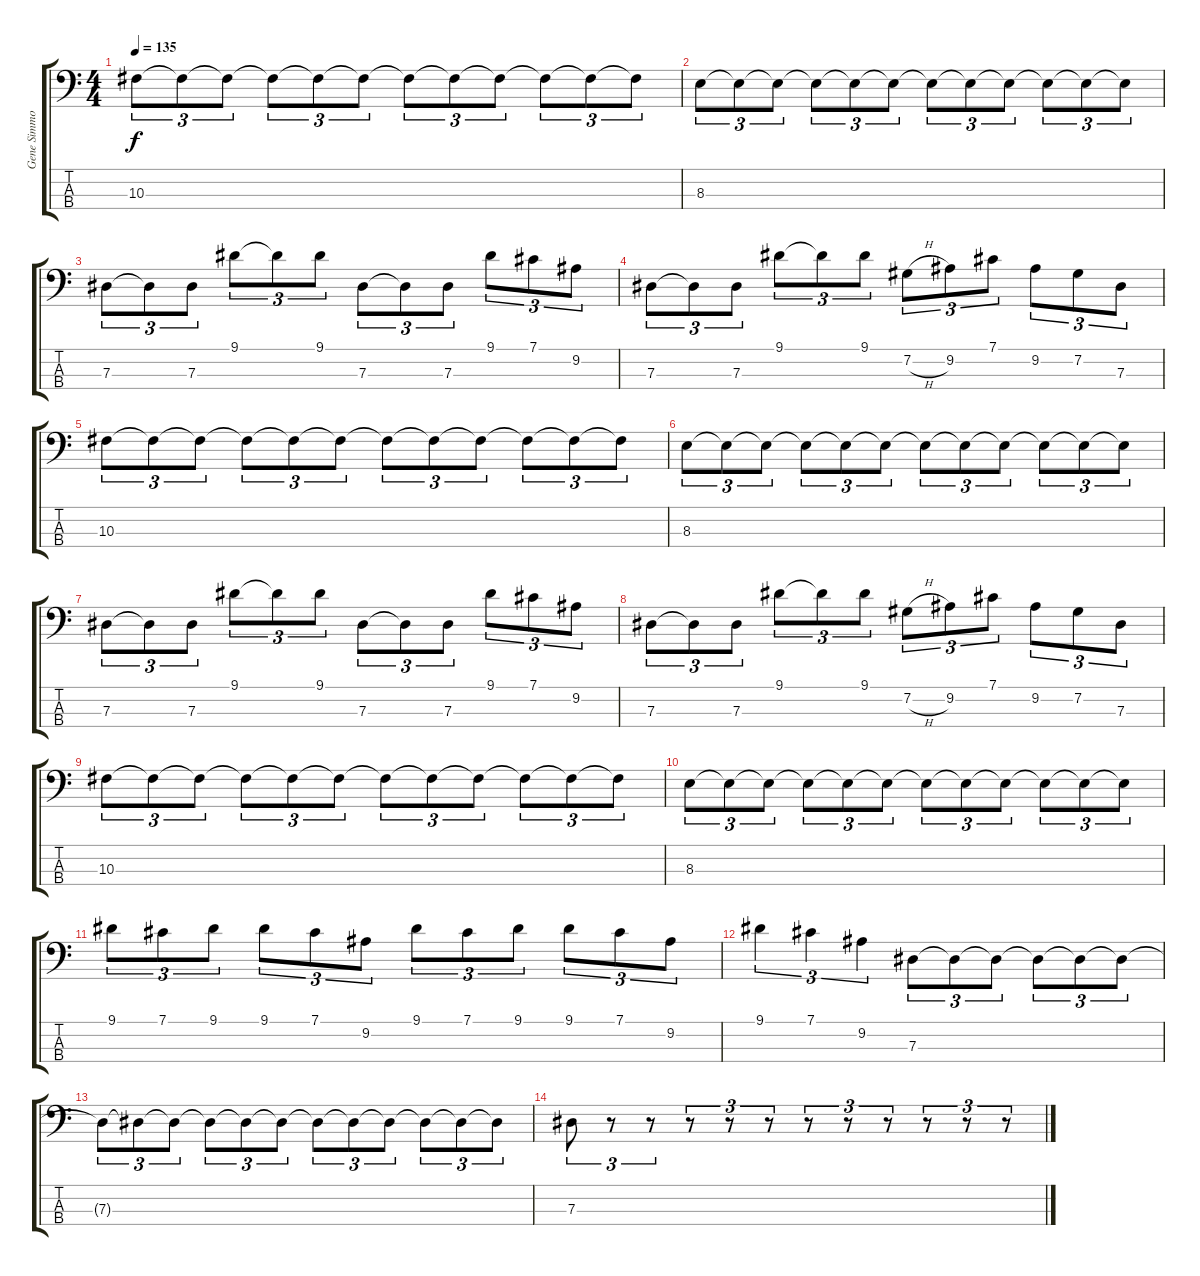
\track ("Gene Simmons" "Gene Simmo") {instrument electricbasspick}
\staff {score tabs}
\tuning (Gb2 Db2 Ab1 Eb1) {hide}
\ts (4 4)
\tempo 135
\clef f4
\ks c
10.3.8{tu (3 2) dy f} 10.3{t}.8{tu (3 2)} 10.3{t}.8{tu (3 2)} 10.3{t}.8{tu (3 2)} 10.3{t}.8{tu (3 2)} 10.3{t}.8{tu (3 2)} 10.3{t}.8{tu (3 2)} 10.3{t}.8{tu (3 2)} 10.3{t}.8{tu (3 2)} 10.3{t}.8{tu (3 2)} 10.3{t}.8{tu (3 2)} 10.3{t}.8{tu (3 2)} |
8.3.8{tu (3 2)} 8.3{t}.8{tu (3 2)} 8.3{t}.8{tu (3 2)} 8.3{t}.8{tu (3 2)} 8.3{t}.8{tu (3 2)} 8.3{t}.8{tu (3 2)} 8.3{t}.8{tu (3 2)} 8.3{t}.8{tu (3 2)} 8.3{t}.8{tu (3 2)} 8.3{t}.8{tu (3 2)} 8.3{t}.8{tu (3 2)} 8.3{t}.8{tu (3 2)} |
7.3.8{tu (3 2)} 7.3{t}.8{tu (3 2)} 7.3.8{tu (3 2)} 9.1.8{tu (3 2)} 9.1{t}.8{tu (3 2)} 9.1.8{tu (3 2)} 7.3.8{tu (3 2)} 7.3{t}.8{tu (3 2)} 7.3.8{tu (3 2)} 9.1.8{tu (3 2)} 7.1.8{tu (3 2)} 9.2.8{tu (3 2)} |
7.3.8{tu (3 2)} 7.3{t}.8{tu (3 2)} 7.3.8{tu (3 2)} 9.1.8{tu (3 2)} 9.1{t}.8{tu (3 2)} 9.1.8{tu (3 2)} 7.2{h}.8{tu (3 2)} 9.2.8{tu (3 2)} 7.1.8{tu (3 2)} 9.2.8{tu (3 2)} 7.2.8{tu (3 2)} 7.3.8{tu (3 2)} |
10.3.8{tu (3 2)} 10.3{t}.8{tu (3 2)} 10.3{t}.8{tu (3 2)} 10.3{t}.8{tu (3 2)} 10.3{t}.8{tu (3 2)} 10.3{t}.8{tu (3 2)} 10.3{t}.8{tu (3 2)} 10.3{t}.8{tu (3 2)} 10.3{t}.8{tu (3 2)} 10.3{t}.8{tu (3 2)} 10.3{t}.8{tu (3 2)} 10.3{t}.8{tu (3 2)} |
8.3.8{tu (3 2)} 8.3{t}.8{tu (3 2)} 8.3{t}.8{tu (3 2)} 8.3{t}.8{tu (3 2)} 8.3{t}.8{tu (3 2)} 8.3{t}.8{tu (3 2)} 8.3{t}.8{tu (3 2)} 8.3{t}.8{tu (3 2)} 8.3{t}.8{tu (3 2)} 8.3{t}.8{tu (3 2)} 8.3{t}.8{tu (3 2)} 8.3{t}.8{tu (3 2)} |
7.3.8{tu (3 2)} 7.3{t}.8{tu (3 2)} 7.3.8{tu (3 2)} 9.1.8{tu (3 2)} 9.1{t}.8{tu (3 2)} 9.1.8{tu (3 2)} 7.3.8{tu (3 2)} 7.3{t}.8{tu (3 2)} 7.3.8{tu (3 2)} 9.1.8{tu (3 2)} 7.1.8{tu (3 2)} 9.2.8{tu (3 2)} |
7.3.8{tu (3 2)} 7.3{t}.8{tu (3 2)} 7.3.8{tu (3 2)} 9.1.8{tu (3 2)} 9.1{t}.8{tu (3 2)} 9.1.8{tu (3 2)} 7.2{h}.8{tu (3 2)} 9.2.8{tu (3 2)} 7.1.8{tu (3 2)} 9.2.8{tu (3 2)} 7.2.8{tu (3 2)} 7.3.8{tu (3 2)} |
10.3.8{tu (3 2)} 10.3{t}.8{tu (3 2)} 10.3{t}.8{tu (3 2)} 10.3{t}.8{tu (3 2)} 10.3{t}.8{tu (3 2)} 10.3{t}.8{tu (3 2)} 10.3{t}.8{tu (3 2)} 10.3{t}.8{tu (3 2)} 10.3{t}.8{tu (3 2)} 10.3{t}.8{tu (3 2)} 10.3{t}.8{tu (3 2)} 10.3{t}.8{tu (3 2)} |
8.3.8{tu (3 2)} 8.3{t}.8{tu (3 2)} 8.3{t}.8{tu (3 2)} 8.3{t}.8{tu (3 2)} 8.3{t}.8{tu (3 2)} 8.3{t}.8{tu (3 2)} 8.3{t}.8{tu (3 2)} 8.3{t}.8{tu (3 2)} 8.3{t}.8{tu (3 2)} 8.3{t}.8{tu (3 2)} 8.3{t}.8{tu (3 2)} 8.3{t}.8{tu (3 2)} |
9.1.8{tu (3 2)} 7.1.8{tu (3 2)} 9.1.8{tu (3 2)} 9.1.8{tu (3 2)} 7.1.8{tu (3 2)} 9.2.8{tu (3 2)} 9.1.8{tu (3 2)} 7.1.8{tu (3 2)} 9.1.8{tu (3 2)} 9.1.8{tu (3 2)} 7.1.8{tu (3 2)} 9.2.8{tu (3 2)} |
9.1.4{tu (3 2)} 7.1.4{tu (3 2)} 9.2.4{tu (3 2)} 7.3.8{tu (3 2)} 7.3{t}.8{tu (3 2)} 7.3{t}.8{tu (3 2)} 7.3{t}.8{tu (3 2)} 7.3{t}.8{tu (3 2)} 7.3{t}.8{tu (3 2)} |
7.3{t}.8{tu (3 2)} 7.3{t}.8{tu (3 2)} 7.3{t}.8{tu (3 2)} 7.3{t}.8{tu (3 2)} 7.3{t}.8{tu (3 2)} 7.3{t}.8{tu (3 2)} 7.3{t}.8{tu (3 2)} 7.3{t}.8{tu (3 2)} 7.3{t}.8{tu (3 2)} 7.3{t}.8{tu (3 2)} 7.3{t}.8{tu (3 2)} 7.3{t}.8{tu (3 2)} |
7.3.8{tu (3 2)} r.8{tu (3 2)} r.8{tu (3 2)} r.8{tu (3 2)} r.8{tu (3 2)} r.8{tu (3 2)} r.8{tu (3 2)} r.8{tu (3 2)} r.8{tu (3 2)} r.8{tu (3 2)} r.8{tu (3 2)} r.8{tu (3 2)}
